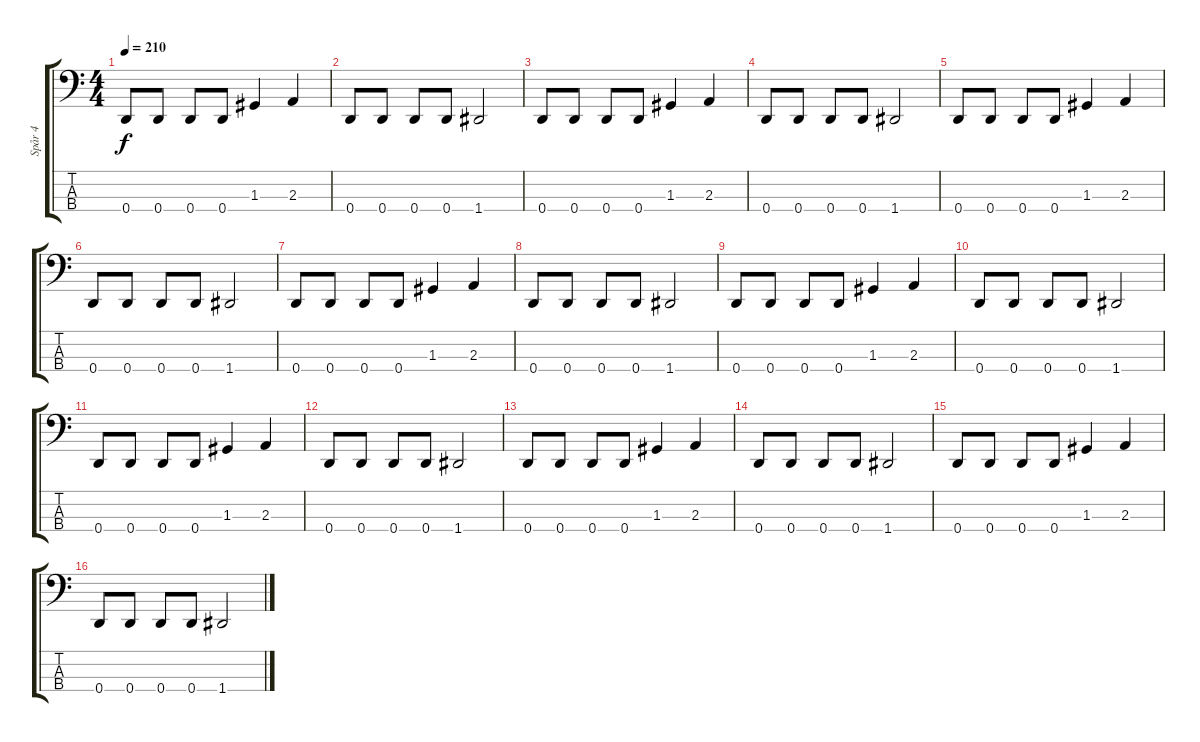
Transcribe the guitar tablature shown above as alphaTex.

\track ("Spår 4" "Spår 4") {instrument electricbassfinger}
\staff {score tabs}
\tuning (F2 C2 G1 D1) {hide}
\ts (4 4)
\tempo 210
\clef f4
\ks c
0.4.8{dy f} 0.4.8 0.4.8 0.4.8 1.3.4 2.3.4 |
0.4.8 0.4.8 0.4.8 0.4.8 1.4.2 |
0.4.8 0.4.8 0.4.8 0.4.8 1.3.4 2.3.4 |
0.4.8 0.4.8 0.4.8 0.4.8 1.4.2 |
0.4.8 0.4.8 0.4.8 0.4.8 1.3.4 2.3.4 |
0.4.8 0.4.8 0.4.8 0.4.8 1.4.2 |
0.4.8 0.4.8 0.4.8 0.4.8 1.3.4 2.3.4 |
0.4.8 0.4.8 0.4.8 0.4.8 1.4.2 |
0.4.8 0.4.8 0.4.8 0.4.8 1.3.4 2.3.4 |
0.4.8 0.4.8 0.4.8 0.4.8 1.4.2 |
0.4.8 0.4.8 0.4.8 0.4.8 1.3.4 2.3.4 |
0.4.8 0.4.8 0.4.8 0.4.8 1.4.2 |
0.4.8 0.4.8 0.4.8 0.4.8 1.3.4 2.3.4 |
0.4.8 0.4.8 0.4.8 0.4.8 1.4.2 |
0.4.8 0.4.8 0.4.8 0.4.8 1.3.4 2.3.4 |
0.4.8 0.4.8 0.4.8 0.4.8 1.4.2
